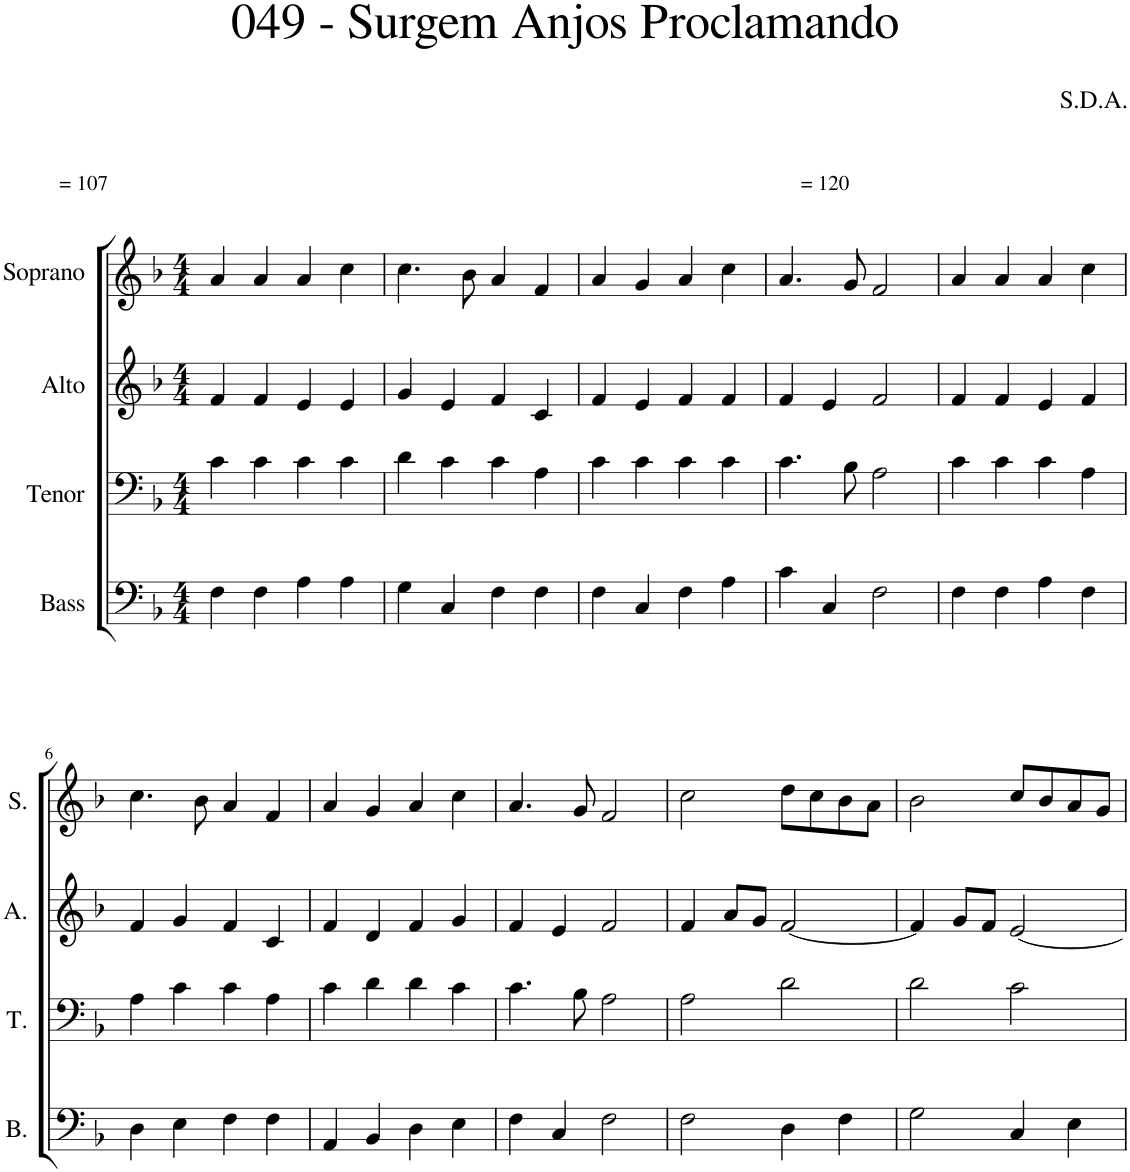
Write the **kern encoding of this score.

**kern	**kern	**kern	**kern
*part4	*part3	*part2	*part1
*staff4	*staff3	*staff2	*staff1
*I"Bass	*I"Tenor	*I"Alto	*I"Soprano
*I'B.	*I'T.	*I'A.	*I'S.
*clefF4	*clefF4	*clefG2	*clefG2
*k[b-]	*k[b-]	*k[b-]	*k[b-]
*M4/4	*M4/4	*M4/4	*M4/4
=1	=1	=1	=1
!	!	!	!LO:TX:a:t== 107
4F\	4c\	4f/	4a/
4F\	4c\	4f/	4a/
4A\	4c\	4e/	4a/
4A\	4c\	4e/	4cc\
=2	=2	=2	=2
4G\	4d\	4g/	4.cc\
4C/	4c\	4e/	.
.	.	.	8b-\
4F\	4c\	4f/	4a/
4F\	4A\	4c/	4f/
=3	=3	=3	=3
4F\	4c\	4f/	4a/
4C/	4c\	4e/	4g/
4F\	4c\	4f/	4a/
4A\	4c\	4f/	4cc\
=4	=4	=4	=4
4c\	4.c\	4f/	4.a/
4C/	.	4e/	.
.	8B-\	.	8g/
2F\	2A\	2f/	2f/
=5	=5	=5	=5
!	!	!	!LO:TX:a:t== 120
4F\	4c\	4f/	4a/
4F\	4c\	4f/	4a/
4A\	4c\	4e/	4a/
4F\	4A\	4f/	4cc\
!!LO:LB:g=z
=6	=6	=6	=6
4D\	4A\	4f/	4.cc\
4E\	4c\	4g/	.
.	.	.	8b-\
4F\	4c\	4f/	4a/
4F\	4A\	4c/	4f/
=7	=7	=7	=7
4AA/	4c\	4f/	4a/
4BB-/	4d\	4d/	4g/
4D\	4d\	4f/	4a/
4E\	4c\	4g/	4cc\
=8	=8	=8	=8
4F\	4.c\	4f/	4.a/
4C/	.	4e/	.
.	8B-\	.	8g/
2F\	2A\	2f/	2f/
=9	=9	=9	=9
2F\	2A\	4f/	2cc\
.	.	8a/L	.
.	.	8g/J	.
4D\	2d\	[2f/	8dd\L
.	.	.	8cc\
4F\	.	.	8b-\
.	.	.	8a\J
=10	=10	=10	=10
2G\	2d\	4f/]	2b-\
.	.	8g/L	.
.	.	8f/J	.
4C/	2c\	[2e/	8cc/L
.	.	.	8b-/
4E\	.	.	8a/
.	.	.	8g/J
=	=	=	=
*-	*-	*-	*-
